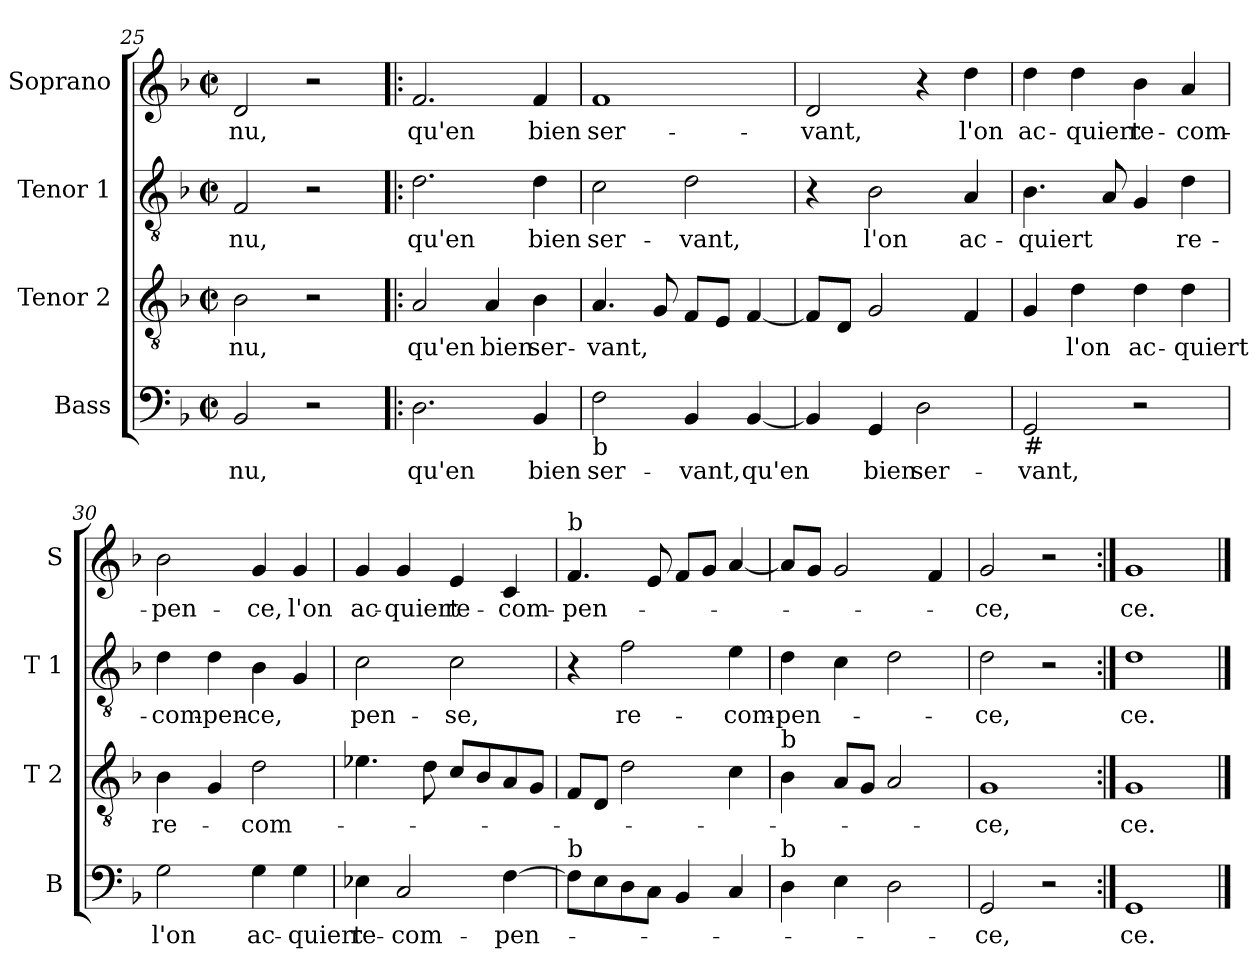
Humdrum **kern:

**kern	**text	**kern	**text	**kern	**text	**kern	**text
*part4	*part4	*part3	*part3	*part2	*part2	*part1	*part1
*staff4	*staff4	*staff3	*staff3	*staff2	*staff2	*staff1	*staff1
*I"Bass	*	*I"Tenor 2	*	*I"Tenor 1	*	*I"Soprano	*
*I'B	*	*I'T 2	*	*I'T 1	*	*I'S	*
*clefF4	*	*clefGv2	*	*clefGv2	*	*clefG2	*
*k[b-]	*	*k[b-]	*	*k[b-]	*	*k[b-]	*
*F:	*	*F:	*	*F:	*	*F:	*
*M2/2	*	*M2/2	*	*M2/2	*	*M2/2	*
*met(c|)	*	*met(c|)	*	*met(c|)	*	*met(c|)	*
=25	=25	=25	=25	=25	=25	=25	=25
!	!LO:LY:b	!	!LO:LY:b	!	!LO:LY:b	!	!LO:LY:b
2BB-/	-nu,	2B-\	-nu,	2F/	-nu,	2d/	-nu,
2r	.	2r	.	2r	.	2r	.
!!LO:PB:g=z
=26!|:	=26!|:	=26!|:	=26!|:	=26!|:	=26!|:	=26!|:	=26!|:
!	!LO:LY:b	!	!LO:LY:b	!	!LO:LY:b	!	!LO:LY:b
2.D\	qu'en	2A/	qu'en	2.d\	qu'en	2.f/	qu'en
!	!	!	!LO:LY:b	!	!	!	!
.	.	4A/	bien	.	.	.	.
!	!LO:LY:b	!	!LO:LY:b	!	!LO:LY:b	!	!LO:LY:b
4BB-/	bien	4B-\	ser-	4d\	bien	4f/	bien
=27	=27	=27	=27	=27	=27	=27	=27
!LO:TX:b:t=b	!	!	!	!	!	!	!
!	!LO:LY:b	!	!LO:LY:b	!	!LO:LY:b	!	!LO:LY:b
2F\	ser-	4.A/	-vant,	2c\	ser-	1f	ser-
.	.	8G/	.	.	.	.	.
!	!LO:LY:b	!	!	!	!LO:LY:b	!	!
4BB-/	-vant,	8F/L	.	2d\	-vant,	.	.
.	.	8E/J	.	.	.	.	.
!	!LO:LY:b	!	!	!	!	!	!
[4BB-/	qu'en	[4F/	.	.	.	.	.
=28	=28	=28	=28	=28	=28	=28	=28
!	!	!	!	!	!	!	!LO:LY:b
4BB-/]	.	8F/L]	.	4r	.	2d/	-vant,
.	.	8D/J	.	.	.	.	.
!	!LO:LY:b	!	!	!	!LO:LY:b	!	!
4GG/	bien	2G/	.	2B-\	l'on	.	.
!	!LO:LY:b	!	!	!	!	!	!
2D\	ser-	.	.	.	.	4r	.
!	!	!	!	!	!LO:LY:b	!	!LO:LY:b
.	.	4F/	.	4A/	ac-	4dd\	l'on
=29	=29	=29	=29	=29	=29	=29	=29
!LO:TX:b:t=#	!	!	!	!	!	!	!
!	!LO:LY:b	!	!	!	!LO:LY:b	!	!LO:LY:b
2GG/	-vant,	4G/	.	4.B-\	-quiert	4dd\	ac-
!	!	!	!LO:LY:b	!	!	!	!LO:LY:b
.	.	4d\	l'on	.	.	4dd\	-quiert
.	.	.	.	8A/	.	.	.
!	!	!	!LO:LY:b	!	!	!	!LO:LY:b
2r	.	4d\	ac-	4G/	.	4b-\	re-
!	!	!	!LO:LY:b	!	!LO:LY:b	!	!LO:LY:b
.	.	4d\	-quiert	4d\	re-	4a/	-com-
=30	=30	=30	=30	=30	=30	=30	=30
!	!LO:LY:b	!	!LO:LY:b	!	!LO:LY:b	!	!LO:LY:b
2G\	l'on	4B-\	re-	4d\	-com-	2b-\	-pen-
!	!	!	!	!	!LO:LY:b	!	!
.	.	4G/	.	4d\	-pen-	.	.
!	!LO:LY:b	!	!LO:LY:b	!	!LO:LY:b	!	!LO:LY:b
4G\	ac-	2d\	-com-	4B-\	-ce,	4g/	-ce,
!	!LO:LY:b	!	!	!	!	!	!LO:LY:b
4G\	-quiert	.	.	4G/	.	4g/	l'on
!!LO:LB:g=z
=31	=31	=31	=31	=31	=31	=31	=31
!	!LO:LY:b	!	!	!	!LO:LY:b	!	!LO:LY:b
4E-X\	re-	4.e-X\	.	2c\	pen-	4g/	ac-
!	!LO:LY:b	!	!	!	!	!	!LO:LY:b
2C/	-com-	.	.	.	.	4g/	-quiert
.	.	8d\	.	.	.	.	.
!	!	!	!	!	!LO:LY:b	!	!LO:LY:b
.	.	8c/L	.	2c\	-se,	4e/	re-
.	.	8B-/	.	.	.	.	.
!	!LO:LY:b	!	!	!	!	!	!LO:LY:b
[4F\	-pen-	8A/	.	.	.	4c/	-com-
.	.	8G/J	.	.	.	.	.
=32	=32	=32	=32	=32	=32	=32	=32
!	!	!	!	!	!	!LO:TX:a:t=b	!
!LO:TX:a:t=b	!	!	!	!	!	!	!
!	!	!	!	!	!	!	!LO:LY:b
8F\L]	.	8F/L	.	4r	.	4.f/	-pen-
8E\	.	8D/J	.	.	.	.	.
!	!	!	!	!	!LO:LY:b	!	!
8D\	.	2d\	.	2f\	re-	.	.
8C\J	.	.	.	.	.	8e/	.
4BB-/	.	.	.	.	.	8f/L	.
.	.	.	.	.	.	8g/J	.
!	!	!	!	!	!LO:LY:b	!	!
4C/	.	4c\	.	4e\	-com-	[4a/	.
=33	=33	=33	=33	=33	=33	=33	=33
!	!	!LO:TX:a:t=b	!	!	!	!	!
!LO:TX:a:t=b	!	!	!	!	!	!	!
!	!	!	!	!	!LO:LY:b	!	!
4D\	.	4B-\	.	4d\	-pen-	8a/L]	.
.	.	.	.	.	.	8g/J	.
4E\	.	8A/L	.	4c\	.	2g/	.
.	.	8G/J	.	.	.	.	.
2D\	.	2A/	.	2d\	.	.	.
.	.	.	.	.	.	4f/	.
=34	=34	=34	=34	=34	=34	=34	=34
!	!LO:LY:b	!	!LO:LY:b	!	!LO:LY:b	!	!LO:LY:b
2GG/	-ce,	1G	-ce,	2d\	-ce,	2g/	-ce,
2r	.	.	.	2r	.	2r	.
=35:|!	=35:|!	=35:|!	=35:|!	=35:|!	=35:|!	=35:|!	=35:|!
!	!LO:LY:b	!	!LO:LY:b	!	!LO:LY:b	!	!LO:LY:b
1GG	ce.	1G	ce.	1d	ce.	1g	ce.
==	==	==	==	==	==	==	==
*-	*-	*-	*-	*-	*-	*-	*-
